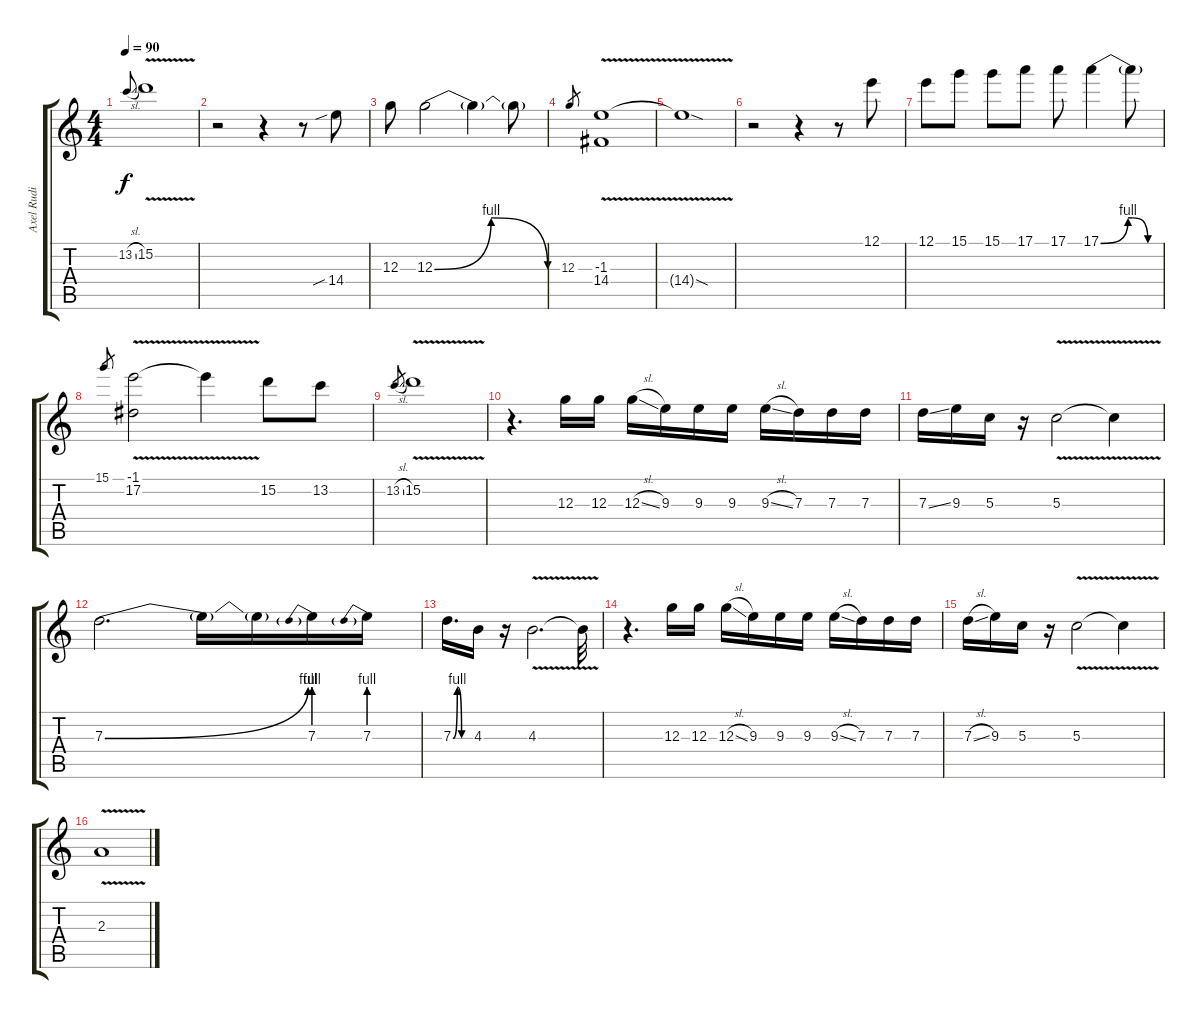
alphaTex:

\track ("Axel Rudi Pell" "Axel Rudi ") {instrument distortionguitar}
\staff {score tabs}
\tuning (E4 B3 G3 D3 A2 E2) {hide}
\ts (4 4)
\tempo 90
\clef g2
\ks c
13.2{sl}.8{gr onbeat dy f} 15.2{v}.1 |
r.2 r.4 r.8 14.4{sib}.8 |
12.3.8 12.3{be (bendrelease 0 0 10 4 20 4 60 0)}.2 12.3{t}.4 12.3{t}.8 |
12.3.8{gr} (-1.3 14.4{v}).1 |
14.4{v sod t}.1 |
r.2 r.4 r.8 12.1.8 |
12.1.8 15.1.8 15.1.8 17.1.8 17.1.8 17.1{be (custom 0 0 26 4 30 4 45 0 60 0)}.4 17.1{t}.8 |
15.1.8{gr} (-1.1 17.2{v}).2 17.2{t}.4 15.2.8 13.2.8 |
13.2{sl}.8{gr} 15.2{v}.1 |
r.4{d} 12.3.16 12.3.16 12.3{sl}.16 9.3.16 9.3.16 9.3.16 9.3{sl}.16 7.3.16 7.3.16 7.3.16 |
7.3{ss}.16 9.3.16 5.3.16 r.16 5.3{v}.2 5.3{t}.4 |
7.3{be (bend 0 0 60 4)}.2{d} 7.3{t}.16 7.3{t}.16 7.3{be (prebend 0 4 60 4)}.16 7.3{be (prebend 0 4 60 4)}.16 |
7.3{be (custom 0 0 15 4 30 0 60 0)}.16{d} 4.3.16 r.16 4.3{v}.2{d} 4.3{t}.32 |
r.4{d} 12.3.16 12.3.16 12.3{sl}.16 9.3.16 9.3.16 9.3.16 9.3{sl}.16 7.3.16 7.3.16 7.3.16 |
7.3{sl}.16 9.3.16 5.3.16 r.16 5.3{v}.2 5.3{t}.4 |
2.3{v}.1
